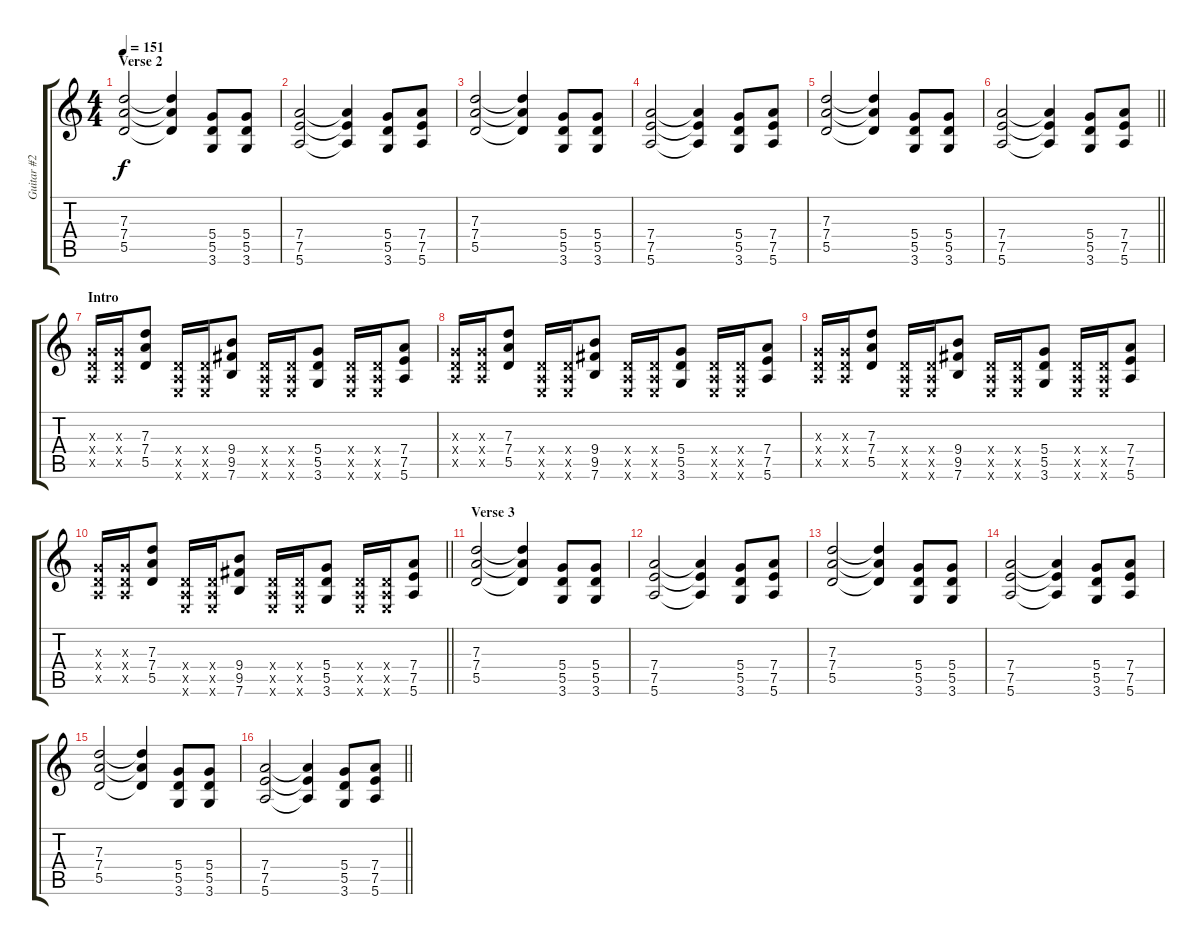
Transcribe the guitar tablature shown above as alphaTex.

\track ("Guitar #2" "Guitar #2") {instrument distortionguitar}
\staff {score tabs}
\tuning (E4 B3 G3 D3 A2 E2) {hide}
\ts (4 4)
\section ("" "Verse 2")
\tempo 151
\clef g2
\ks c
(7.3 7.4 5.5).2{dy f} (7.3{t} 7.4{t} 5.5{t}).4 (5.4 5.5 3.6).8 (5.4 5.5 3.6).8 |
(7.4 7.5 5.6).2 (7.4{t} 7.5{t} 5.6{t}).4 (5.4 5.5 3.6).8 (7.4 7.5 5.6).8 |
(7.3 7.4 5.5).2 (7.3{t} 7.4{t} 5.5{t}).4 (5.4 5.5 3.6).8 (5.4 5.5 3.6).8 |
(7.4 7.5 5.6).2 (7.4{t} 7.5{t} 5.6{t}).4 (5.4 5.5 3.6).8 (7.4 7.5 5.6).8 |
(7.3 7.4 5.5).2 (7.3{t} 7.4{t} 5.5{t}).4 (5.4 5.5 3.6).8 (5.4 5.5 3.6).8 |
\barLineRight lightlight
(7.4 7.5 5.6).2 (7.4{t} 7.5{t} 5.6{t}).4 (5.4 5.5 3.6).8 (7.4 7.5 5.6).8 |
\section ("" "Intro")
(0.3{x} 0.4{x} 0.5{x}).16 (0.3{x} 0.4{x} 0.5{x}).16 (7.3 7.4 5.5).8 (0.4{x} 0.5{x} 0.6{x}).16 (0.4{x} 0.5{x} 0.6{x}).16 (9.4 9.5 7.6).8 (0.4{x} 0.5{x} 0.6{x}).16 (0.4{x} 0.5{x} 0.6{x}).16 (5.4 5.5 3.6).8 (0.4{x} 0.5{x} 0.6{x}).16 (0.4{x} 0.5{x} 0.6{x}).16 (7.4 7.5 5.6).8 |
(0.3{x} 0.4{x} 0.5{x}).16 (0.3{x} 0.4{x} 0.5{x}).16 (7.3 7.4 5.5).8 (0.4{x} 0.5{x} 0.6{x}).16 (0.4{x} 0.5{x} 0.6{x}).16 (9.4 9.5 7.6).8 (0.4{x} 0.5{x} 0.6{x}).16 (0.4{x} 0.5{x} 0.6{x}).16 (5.4 5.5 3.6).8 (0.4{x} 0.5{x} 0.6{x}).16 (0.4{x} 0.5{x} 0.6{x}).16 (7.4 7.5 5.6).8 |
(0.3{x} 0.4{x} 0.5{x}).16 (0.3{x} 0.4{x} 0.5{x}).16 (7.3 7.4 5.5).8 (0.4{x} 0.5{x} 0.6{x}).16 (0.4{x} 0.5{x} 0.6{x}).16 (9.4 9.5 7.6).8 (0.4{x} 0.5{x} 0.6{x}).16 (0.4{x} 0.5{x} 0.6{x}).16 (5.4 5.5 3.6).8 (0.4{x} 0.5{x} 0.6{x}).16 (0.4{x} 0.5{x} 0.6{x}).16 (7.4 7.5 5.6).8 |
\barLineRight lightlight
(0.3{x} 0.4{x} 0.5{x}).16 (0.3{x} 0.4{x} 0.5{x}).16 (7.3 7.4 5.5).8 (0.4{x} 0.5{x} 0.6{x}).16 (0.4{x} 0.5{x} 0.6{x}).16 (9.4 9.5 7.6).8 (0.4{x} 0.5{x} 0.6{x}).16 (0.4{x} 0.5{x} 0.6{x}).16 (5.4 5.5 3.6).8 (0.4{x} 0.5{x} 0.6{x}).16 (0.4{x} 0.5{x} 0.6{x}).16 (7.4 7.5 5.6).8 |
\section ("" "Verse 3")
(7.3 7.4 5.5).2 (7.3{t} 7.4{t} 5.5{t}).4 (5.4 5.5 3.6).8 (5.4 5.5 3.6).8 |
(7.4 7.5 5.6).2 (7.4{t} 7.5{t} 5.6{t}).4 (5.4 5.5 3.6).8 (7.4 7.5 5.6).8 |
(7.3 7.4 5.5).2 (7.3{t} 7.4{t} 5.5{t}).4 (5.4 5.5 3.6).8 (5.4 5.5 3.6).8 |
(7.4 7.5 5.6).2 (7.4{t} 7.5{t} 5.6{t}).4 (5.4 5.5 3.6).8 (7.4 7.5 5.6).8 |
(7.3 7.4 5.5).2 (7.3{t} 7.4{t} 5.5{t}).4 (5.4 5.5 3.6).8 (5.4 5.5 3.6).8 |
\barLineRight lightlight
(7.4 7.5 5.6).2 (7.4{t} 7.5{t} 5.6{t}).4 (5.4 5.5 3.6).8 (7.4 7.5 5.6).8
